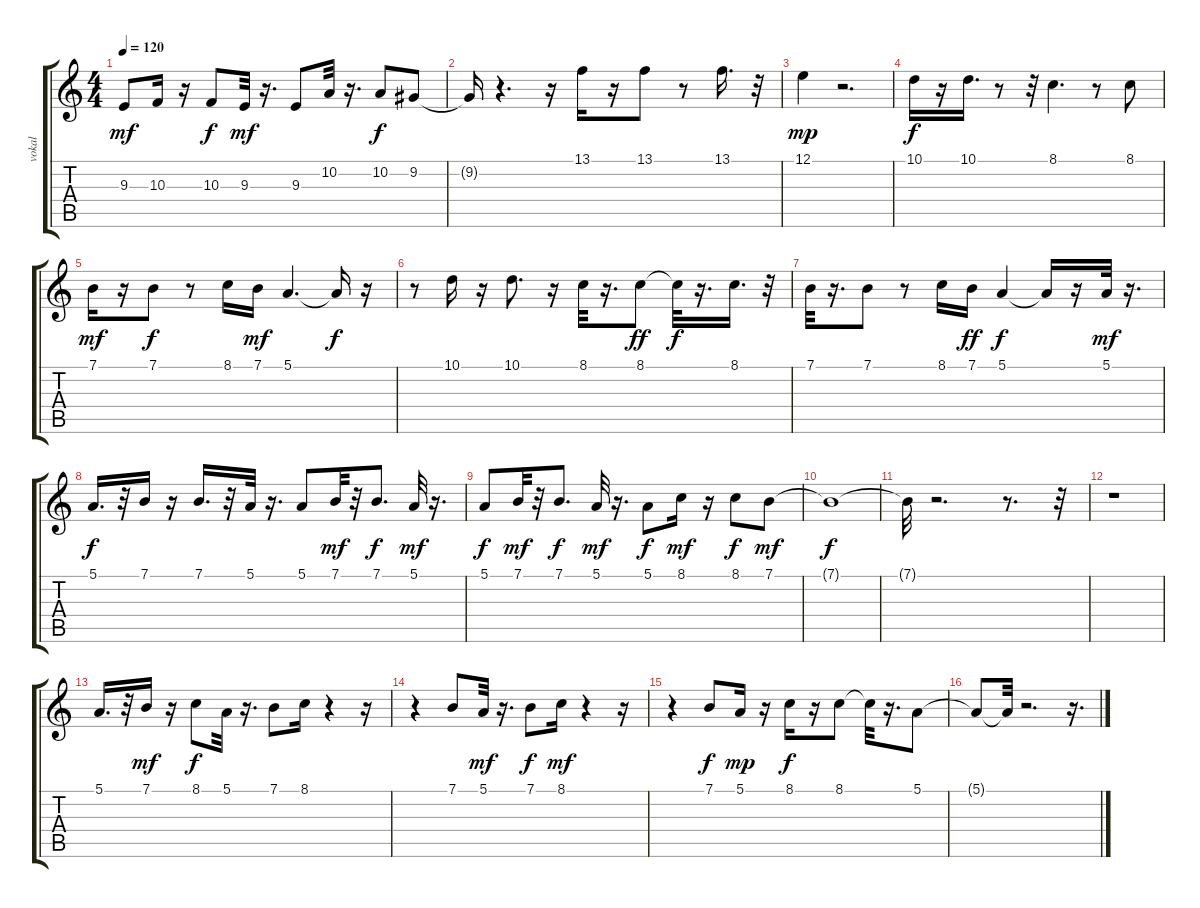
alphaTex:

\track ("vokal" "vokal") {mute instrument lead2sawtooth}
\staff {score tabs}
\tuning (E4 B3 G3 D3 A2 E2) {hide}
\ts (4 4)
\tempo 120
\clef g2
\ks c
9.3.8{dy mf} 10.3.16 r.16 10.3.8{dy f} 9.3.32{dy mf} r.16{d} 9.3.8 10.2.32 r.16{d} 10.2.8{dy f} 9.2.8 |
9.2{t}.16 r.4{d} r.16 13.1.16 r.16 13.1.8 r.8 13.1.16{d} r.32 |
12.1.4{dy mp} r.2{d} |
10.1.16{dy f} r.16 10.1.16{d} r.8 r.32 8.1.4{d} r.8 8.1.8 |
7.1.16{dy mf} r.16 7.1.8{dy f} r.8 8.1.16 7.1.16{dy mf} 5.1.4{d} 5.1{t}.16{dy f} r.16 |
r.8 10.1.16 r.16 10.1.8{d} r.16 8.1.32 r.16{d} 8.1.8{dy ff} 8.1{t}.32{dy f} r.16{d} 8.1.16{d} r.32 |
7.1.32 r.16{d} 7.1.8 r.8 8.1.16 7.1.16{dy ff} 5.1.4{dy f} 5.1{t}.16 r.16 5.1.32{dy mf} r.16{d} |
5.1.16{d dy f} r.32 7.1.16 r.16 7.1.16{d} r.32 5.1.32 r.16{d} 5.1.8 7.1.32{dy mf} r.32 7.1.8{d dy f} 5.1.32{dy mf} r.16{d} |
5.1.8{dy f} 7.1.32{dy mf} r.32 7.1.8{d dy f} 5.1.32{dy mf} r.16{d} 5.1.8{dy f} 8.1.16{dy mf} r.16 8.1.8{dy f} 7.1.8{dy mf} |
7.1{t}.1{dy f} |
7.1{t}.32 r.2{d} r.8{d} r.32 |
r.1 |
5.1.16{d} r.32 7.1.16{dy mf} r.16 8.1.8{dy f} 5.1.32 r.16{d} 7.1.8 8.1.16 r.4 r.16 |
r.4 7.1.8 5.1.32{dy mf} r.16{d} 7.1.8{dy f} 8.1.16{dy mf} r.4 r.16 |
r.4 7.1.8{dy f} 5.1.16{dy mp} r.16 8.1.16{dy f} r.16 8.1.8 8.1{t}.32 r.16{d} 5.1.8 |
5.1{t}.8 5.1{t}.32 r.2{d} r.16{d}
